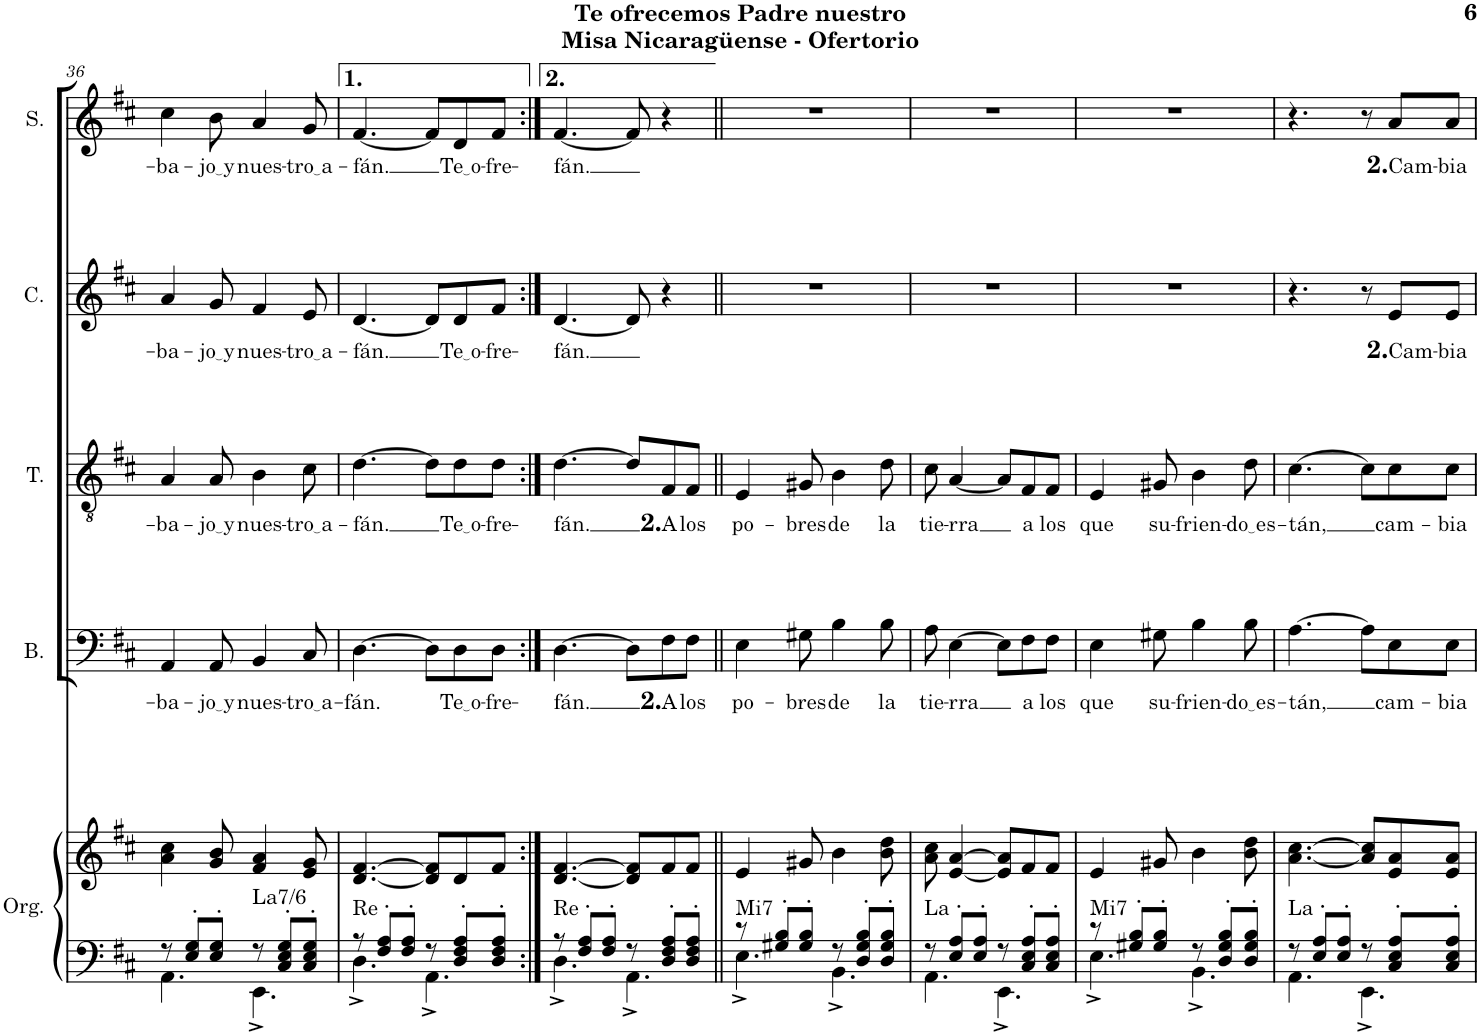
**kern	**kern	**harte	**kern	**text	**kern	**text	**kern	**text	**kern	**text
*part5	*part5	*part5	*part4	*part4	*part3	*part3	*part2	*part2	*part1	*part1
*staff6	*staff5	*	*staff4	*staff4	*staff3	*staff3	*staff2	*staff2	*staff1	*staff1
*I"Órgano	*	*	*I"Bajo	*	*I"Tenor	*	*I"Contralto	*	*I"Soprano	*
*	*	*	*I'B.	*	*I'T.	*	*I'C.	*	*I'S.	*
!!LO:PB:g=z
*clefF4	*clefG2	*	*clefF4	*	*clefGv2	*	*clefG2	*	*clefG2	*
*k[f#c#]	*k[f#c#]	*	*k[f#c#]	*	*k[f#c#]	*	*k[f#c#]	*	*k[f#c#]	*
*M6/8	*M6/8	*	*M6/8	*	*M6/8	*	*M6/8	*	*M6/8	*
=36	=36	=36	=36	=36	=36	=36	=36	=36	=36	=36
*^	*	*	*	*	*	*	*	*	*	*
!	!	!	!	!	!LO:LY:b	!	!LO:LY:b	!	!LO:LY:b	!	!LO:LY:b
8r	4.AA\	4a\ 4cc#\	.	4AA/	-ba-	4A/	-ba-	4a/	-ba-	4cc#\	-ba-
8E/' 8G/'L	.	.	.	.	.	.	.	.	.	.	.
!	!	!	!	!	!LO:LY:b	!	!LO:LY:b	!	!LO:LY:b	!	!LO:LY:b
8E/' 8G/'J	.	8g/ 8b/	.	8AA/	jo y	8A/	jo y	8g/	jo y	8b\	jo y
!	!	!	!LO:H:kt=La7/6	!	!LO:LY:b	!	!LO:LY:b	!	!LO:LY:b	!	!LO:LY:b
8r	4.EE^\	4f#/ 4a/	N	4BB/	nues-	4B\	nues-	4f#/	nues-	4a/	nues-
8C#/' 8E/' 8G/'L	.	.	.	.	.	.	.	.	.	.	.
!	!	!	!	!	!LO:LY:b	!	!LO:LY:b	!	!LO:LY:b	!	!LO:LY:b
8C#/' 8E/' 8G/'J	.	8e/ 8g/	.	8C#/	tro a	8c#\	tro a	8e/	tro a	8g/	tro a
=37	=37	=37	=37	=37	=37	=37	=37	=37	=37	=37	=37
!	!	!	!LO:H:kt=Re	!	!LO:LY:b	!	!LO:LY:b	!	!LO:LY:b	!	!LO:LY:b
8r	4.D^\	[4.d/ [4.f#/	N	[4.D\	-fán.	[4.d\	-fán.	[4.d/	-fán.	[4.f#/	-fán.
8F#/' 8A/'L	.	.	.	.	.	.	.	.	.	.	.
8F#/' 8A/'J	.	.	.	.	.	.	.	.	.	.	.
8r	4.AA^\	8d/] 8f#/]L	.	8D\L]	.	8d\L]	.	8d/L]	.	8f#/L]	.
!	!	!	!	!	!LO:LY:b	!	!LO:LY:b	!	!LO:LY:b	!	!LO:LY:b
8D/' 8F#/' 8A/'L	.	8d/	.	8D\	Te o	8d\	Te o	8d/	Te o	8d/	Te o
!	!	!	!	!	!LO:LY:b	!	!LO:LY:b	!	!LO:LY:b	!	!LO:LY:b
8D/' 8F#/' 8A/'J	.	8f#/J	.	8D\J	-fre-	8d\J	-fre-	8f#/J	-fre-	8f#/J	-fre-
=38:|!	=38:|!	=38:|!	=38:|!	=38:|!	=38:|!	=38:|!	=38:|!	=38:|!	=38:|!	=38:|!	=38:|!
!	!	!	!LO:H:kt=Re	!	!LO:LY:b	!	!LO:LY:b	!	!LO:LY:b	!	!LO:LY:b
8r	4.D^\	[4.d/ [4.f#/	N	[4.D\	-fán.	[4.d\	-fán.	[4.d/	-fán.	[4.f#/	-fán.
8F#/' 8A/'L	.	.	.	.	.	.	.	.	.	.	.
8F#/' 8A/'J	.	.	.	.	.	.	.	.	.	.	.
8r	4.AA^\	8d/] 8f#/]L	.	8D\L]	.	8d/L]	.	8d/]	.	8f#/]	.
!	!	!	!	!	!LO:LY:b	!	!LO:LY:b	!	!	!	!
8D/' 8F#/' 8A/'L	.	8f#/	.	8F#\	2. A	8F#/	2. A	4r	.	4r	.
!	!	!	!	!	!LO:LY:b	!	!LO:LY:b	!	!	!	!
8D/' 8F#/' 8A/'J	.	8f#/J	.	8F#\J	los	8F#/J	los	.	.	.	.
=39||	=39||	=39||	=39||	=39||	=39||	=39||	=39||	=39||	=39||	=39||	=39||
!	!	!	!LO:H:kt=Mi7	!	!LO:LY:b	!	!LO:LY:b	!	!	!	!
8r	4.E^\	4e/	N	4E\	po-	4E/	po-	2.r	.	2.r	.
8G#X/' 8B/'L	.	.	.	.	.	.	.	.	.	.	.
!	!	!	!	!	!LO:LY:b	!	!LO:LY:b	!	!	!	!
8G#/' 8B/'J	.	8g#X/	.	8G#X\	-bres	8G#X/	-bres	.	.	.	.
!	!	!	!	!	!LO:LY:b	!	!LO:LY:b	!	!	!	!
8r	4.BB^\	4b\	.	4B\	de	4B\	de	.	.	.	.
8D/' 8G#/' 8B/'L	.	.	.	.	.	.	.	.	.	.	.
!	!	!	!	!	!LO:LY:b	!	!LO:LY:b	!	!	!	!
8D/' 8G#/' 8B/'J	.	8b\ 8dd\	.	8B\	la	8d\	la	.	.	.	.
=40	=40	=40	=40	=40	=40	=40	=40	=40	=40	=40	=40
!	!	!	!LO:H:kt=La	!	!LO:LY:b	!	!LO:LY:b	!	!	!	!
8r	4.AA\	8a\ 8cc#\	N	8A\	tie-	8c#\	tie-	2.r	.	2.r	.
!	!	!	!	!	!LO:LY:b	!	!LO:LY:b	!	!	!	!
8E/' 8A/'L	.	[4e/ [4a/	.	[4E\	-rra	[4A/	-rra	.	.	.	.
8E/' 8A/'J	.	.	.	.	.	.	.	.	.	.	.
8r	4.EE^\	8e/] 8a/]L	.	8E\L]	.	8A/L]	.	.	.	.	.
!	!	!	!	!	!LO:LY:b	!	!LO:LY:b	!	!	!	!
8C#/' 8E/' 8A/'L	.	8f#/	.	8F#\	a	8F#/	a	.	.	.	.
!	!	!	!	!	!LO:LY:b	!	!LO:LY:b	!	!	!	!
8C#/' 8E/' 8A/'J	.	8f#/J	.	8F#\J	los	8F#/J	los	.	.	.	.
=41	=41	=41	=41	=41	=41	=41	=41	=41	=41	=41	=41
!	!	!	!LO:H:kt=Mi7	!	!LO:LY:b	!	!LO:LY:b	!	!	!	!
8r	4.E^\	4e/	N	4E\	que	4E/	que	2.r	.	2.r	.
8G#X/' 8B/'L	.	.	.	.	.	.	.	.	.	.	.
!	!	!	!	!	!LO:LY:b	!	!LO:LY:b	!	!	!	!
8G#/' 8B/'J	.	8g#X/	.	8G#X\	su-	8G#X/	su-	.	.	.	.
!	!	!	!	!	!LO:LY:b	!	!LO:LY:b	!	!	!	!
8r	4.BB^\	4b\	.	4B\	-frien-	4B\	-frien-	.	.	.	.
8D/' 8G#/' 8B/'L	.	.	.	.	.	.	.	.	.	.	.
!	!	!	!	!	!LO:LY:b	!	!LO:LY:b	!	!	!	!
8D/' 8G#/' 8B/'J	.	8b\ 8dd\	.	8B\	do es	8d\	do es	.	.	.	.
=42	=42	=42	=42	=42	=42	=42	=42	=42	=42	=42	=42
!	!	!	!LO:H:kt=La	!	!LO:LY:b	!	!LO:LY:b	!	!	!	!
8r	4.AA\	[4.a\ [4.cc#\	N	[4.A\	-tán,	[4.c#\	-tán,	4.r	.	4.r	.
8E/' 8A/'L	.	.	.	.	.	.	.	.	.	.	.
8E/' 8A/'J	.	.	.	.	.	.	.	.	.	.	.
8r	4.EE^\	8a/] 8cc#/]L	.	8A\L]	.	8c#\L]	.	8r	.	8r	.
!	!	!	!	!	!LO:LY:b	!	!LO:LY:b	!	!LO:LY:b	!	!LO:LY:b
8C#/' 8E/' 8A/'L	.	8e/ 8a/	.	8E\	cam-	8c#\	cam-	8e/L	2. Cam	8a/L	2. Cam
!	!	!	!	!	!LO:LY:b	!	!LO:LY:b	!	!LO:LY:b	!	!LO:LY:b
8C#/' 8E/' 8A/'J	.	8e/ 8a/J	.	8E\J	-bia	8c#\J	-bia	8e/J	-bia	8a/J	-bia
*v	*v	*	*	*	*	*	*	*	*	*	*
=	=	=	=	=	=	=	=	=	=	=
*-	*-	*-	*-	*-	*-	*-	*-	*-	*-	*-
